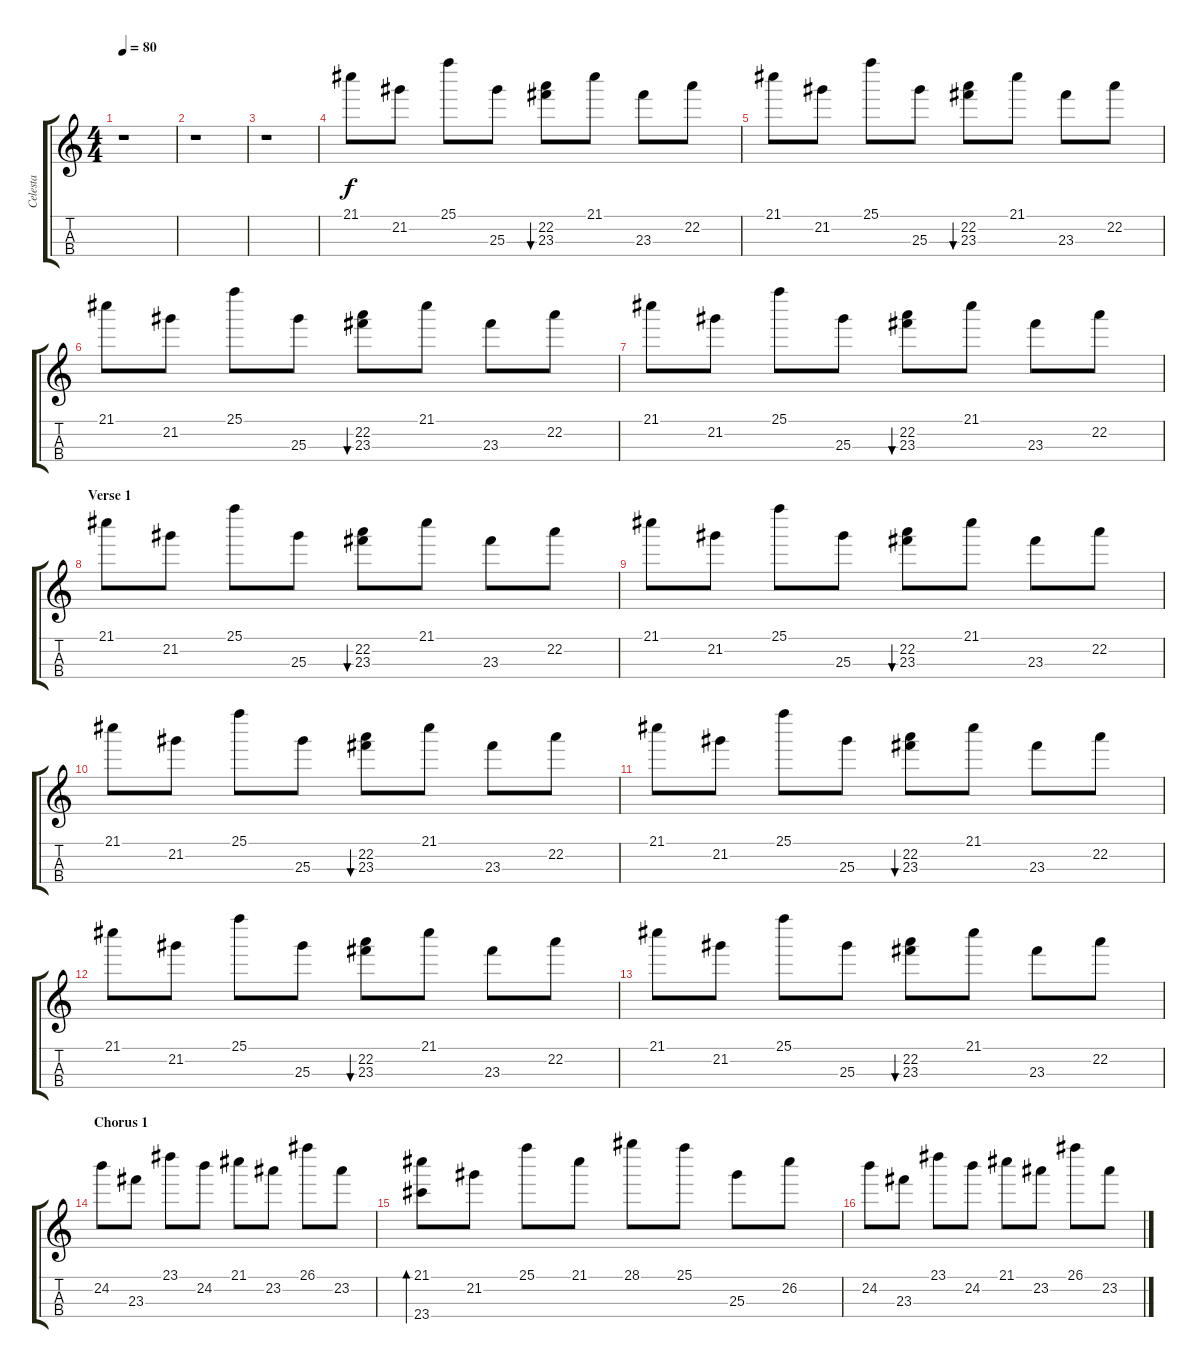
\track ("Celesta" "Celesta") {instrument celesta}
\staff {score tabs}
\tuning (E5 B4 G4 D4) {hide}
\ts (4 4)
\tempo 80
\clef g2
\ks c
r.1{dy f instrument celesta} |
r.1 |
r.1 |
21.1.8 21.2.8 25.1.8 25.3.8 (22.2 23.3).8{bu 60} 21.1.8 23.3.8 22.2.8 |
21.1.8 21.2.8 25.1.8 25.3.8 (22.2 23.3).8{bu 60} 21.1.8 23.3.8 22.2.8 |
21.1.8 21.2.8 25.1.8 25.3.8 (22.2 23.3).8{bu 60} 21.1.8 23.3.8 22.2.8 |
21.1.8 21.2.8 25.1.8 25.3.8 (22.2 23.3).8{bu 60} 21.1.8 23.3.8 22.2.8 |
\section ("" "Verse 1")
21.1.8 21.2.8 25.1.8 25.3.8 (22.2 23.3).8{bu 60} 21.1.8 23.3.8 22.2.8 |
21.1.8 21.2.8 25.1.8 25.3.8 (22.2 23.3).8{bu 60} 21.1.8 23.3.8 22.2.8 |
21.1.8 21.2.8 25.1.8 25.3.8 (22.2 23.3).8{bu 60} 21.1.8 23.3.8 22.2.8 |
21.1.8 21.2.8 25.1.8 25.3.8 (22.2 23.3).8{bu 60} 21.1.8 23.3.8 22.2.8 |
21.1.8 21.2.8 25.1.8 25.3.8 (22.2 23.3).8{bu 60} 21.1.8 23.3.8 22.2.8 |
21.1.8 21.2.8 25.1.8 25.3.8 (22.2 23.3).8{bu 60} 21.1.8 23.3.8 22.2.8 |
\section ("" "Chorus 1")
24.2.8 23.3.8 23.1.8 24.2.8 21.1.8 23.2.8 26.1.8 23.2.8 |
(21.1 23.4).8{bd 60} 21.2.8 25.1.8 21.1.8 28.1.8 25.1.8 25.3.8 26.2.8 |
24.2.8 23.3.8 23.1.8 24.2.8 21.1.8 23.2.8 26.1.8 23.2.8
